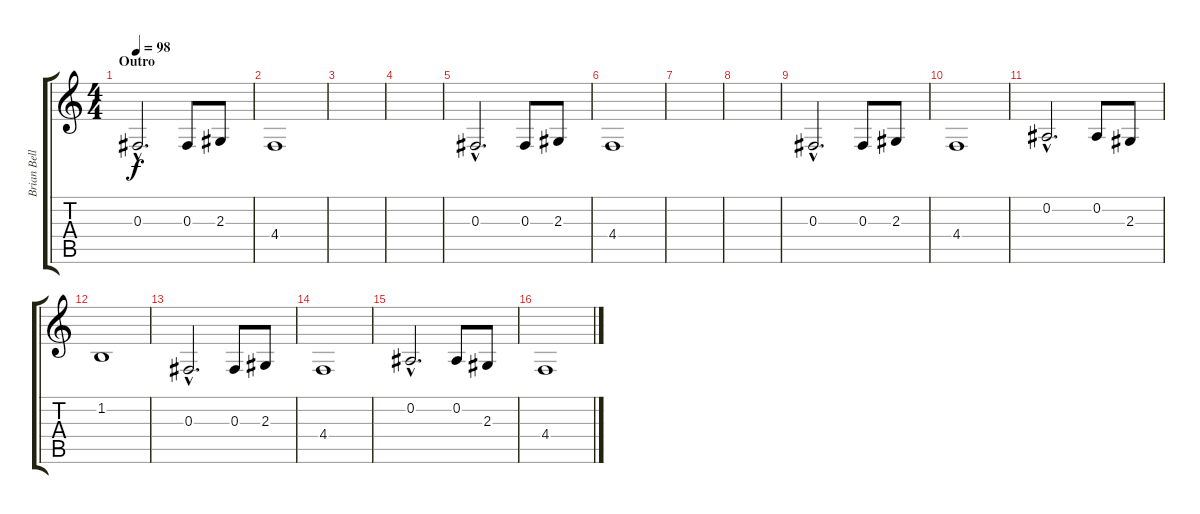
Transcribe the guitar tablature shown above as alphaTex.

\track ("Brian Bell - Bkup Vocals" "Brian Bell") {instrument choiraahs}
\staff {score tabs}
\tuning (Eb4 Bb3 Gb3 Db3 Ab2 Eb2) {hide}
\ts (4 4)
\section ("" "Outro")
\tempo 98
\clef g2
\ks c
0.3{hac}.2{d dy f} 0.3.8 2.3.8 |
4.4.1 |
|
|
0.3{hac}.2{d} 0.3.8 2.3.8 |
4.4.1 |
|
|
0.3{hac}.2{d} 0.3.8 2.3.8 |
4.4.1 |
0.2{hac}.2{d} 0.2.8 2.3.8 |
1.2.1 |
0.3{hac}.2{d} 0.3.8 2.3.8 |
4.4.1 |
0.2{hac}.2{d} 0.2.8 2.3.8 |
4.4.1
